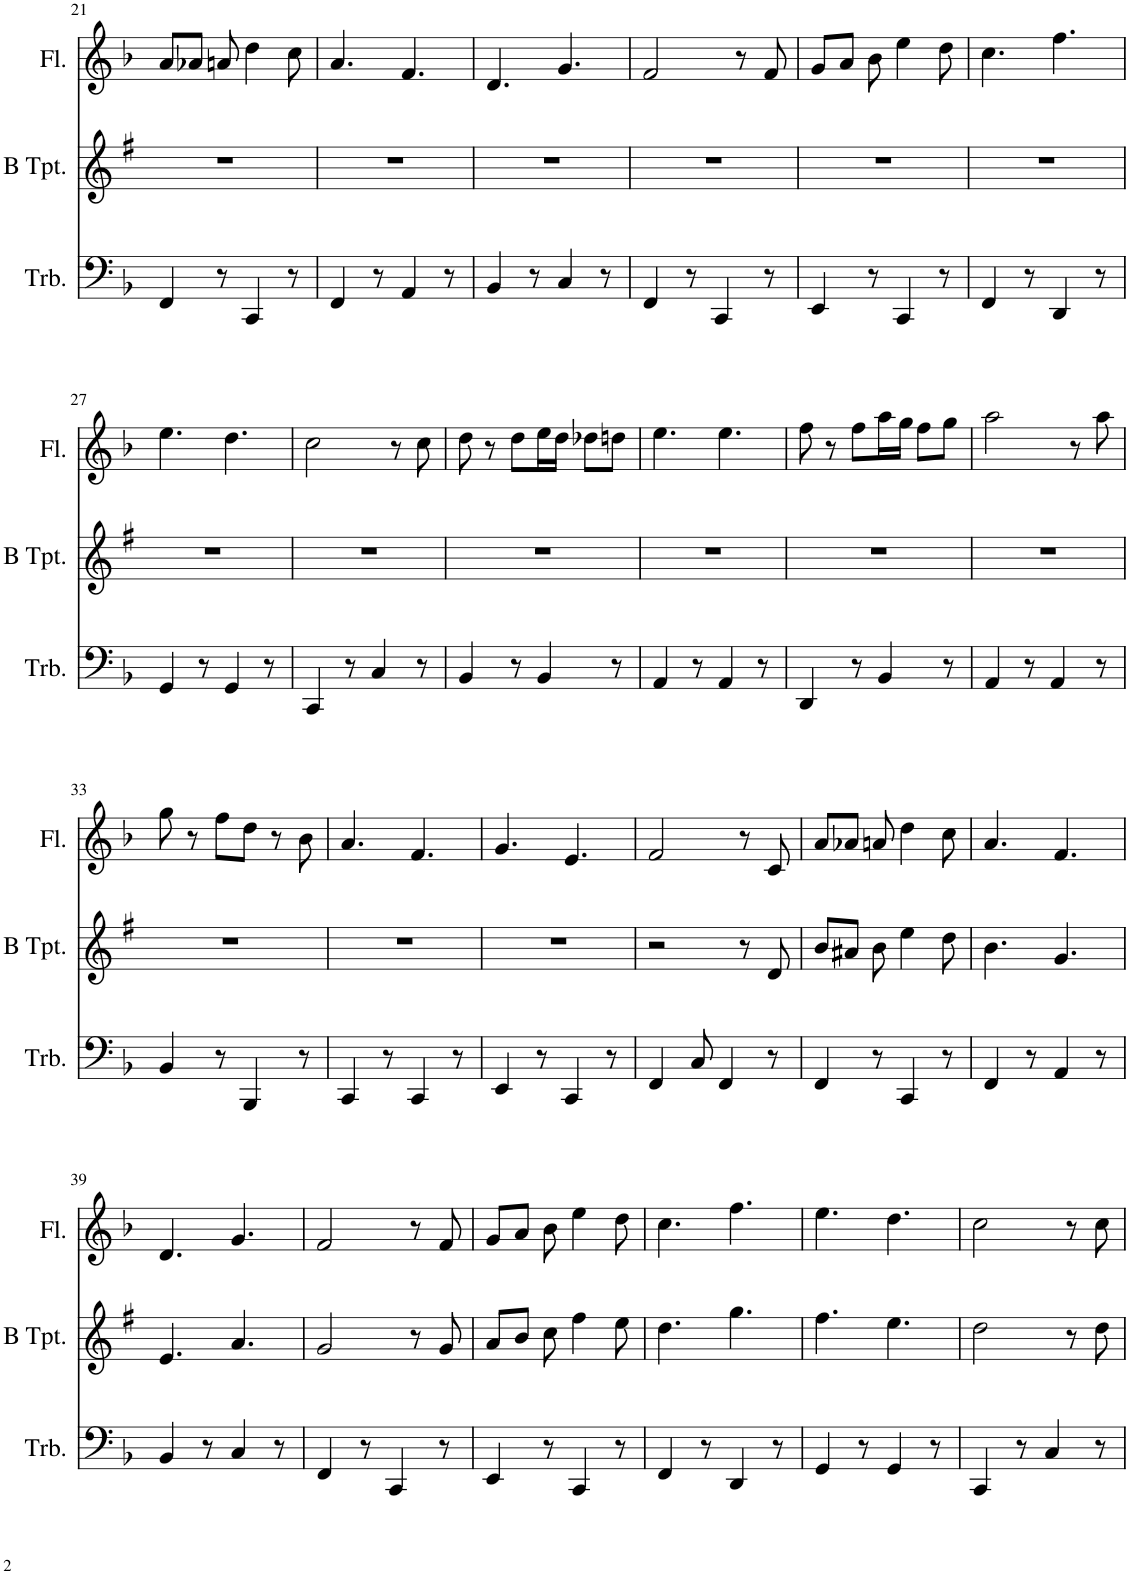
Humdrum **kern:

**kern	**kern	**kern
*part3	*part2	*part1
*staff3	*staff2	*staff1
*I"Trombone	*I"B Trumpet	*I"Flute
*I'Trb.	*I'B Tpt.	*I'Fl.
!!LO:PB:g=z
*clefF4	*clefG2	*clefG2
*	*Trd1c2	*
*k[b-]	*k[f#]	*k[b-]
*M3/4	*M3/4	*M3/4
=21	=21	=21
4FF/	2.r	8a/L
.	.	8a-X/J
8r	.	8an/
4CC/	.	4dd\
8r	.	8cc\
=22	=22	=22
4FF/	2.r	4.a/
8r	.	.
4AA/	.	4.f/
8r	.	.
=23	=23	=23
4BB-/	2.r	4.d/
8r	.	.
4C/	.	4.g/
8r	.	.
=24	=24	=24
4FF/	2.r	2f/
8r	.	.
4CC/	.	.
.	.	8r
8r	.	8f/
=25	=25	=25
4EE/	2.r	8g/L
.	.	8a/J
8r	.	8b-\
4CC/	.	4ee\
8r	.	8dd\
=26	=26	=26
4FF/	2.r	4.cc\
8r	.	.
4DD/	.	4.ff\
8r	.	.
!!LO:LB:g=z
=27	=27	=27
4GG/	2.r	4.ee\
8r	.	.
4GG/	.	4.dd\
8r	.	.
=28	=28	=28
4CC/	2.r	2cc\
8r	.	.
4C/	.	.
.	.	8r
8r	.	8cc\
=29	=29	=29
4BB-/	2.r	8dd\
.	.	8r
8r	.	8dd\L
4BB-/	.	16ee\L
.	.	16dd\JJ
.	.	8dd-X\L
8r	.	8ddn\J
=30	=30	=30
4AA/	2.r	4.ee\
8r	.	.
4AA/	.	4.ee\
8r	.	.
=31	=31	=31
4DD/	2.r	8ff\
.	.	8r
8r	.	8ff\L
4BB-/	.	16aa\L
.	.	16gg\JJ
.	.	8ff\L
8r	.	8gg\J
=32	=32	=32
4AA/	2.r	2aa\
8r	.	.
4AA/	.	.
.	.	8r
8r	.	8aa\
!!LO:LB:g=z
=33	=33	=33
4BB-/	2.r	8gg\
.	.	8r
8r	.	8ff\L
4BBB-/	.	8dd\J
.	.	8r
8r	.	8b-\
=34	=34	=34
4CC/	2.r	4.a/
8r	.	.
4CC/	.	4.f/
8r	.	.
=35	=35	=35
4EE/	2.r	4.g/
8r	.	.
4CC/	.	4.e/
8r	.	.
=36	=36	=36
4FF/	2r	2f/
8C/	.	.
4FF/	.	.
.	8r	8r
8r	8d/	8c/
=37	=37	=37
4FF/	8b/L	8a/L
.	8a#X/J	8a-X/J
8r	8b\	8an/
4CC/	4ee\	4dd\
8r	8dd\	8cc\
=38	=38	=38
4FF/	4.b\	4.a/
8r	.	.
4AA/	4.g/	4.f/
8r	.	.
!!LO:LB:g=z
=39	=39	=39
4BB-/	4.e/	4.d/
8r	.	.
4C/	4.a/	4.g/
8r	.	.
=40	=40	=40
4FF/	2g/	2f/
8r	.	.
4CC/	.	.
.	8r	8r
8r	8g/	8f/
=41	=41	=41
4EE/	8a/L	8g/L
.	8b/J	8a/J
8r	8cc\	8b-\
4CC/	4ff#\	4ee\
8r	8ee\	8dd\
=42	=42	=42
4FF/	4.dd\	4.cc\
8r	.	.
4DD/	4.gg\	4.ff\
8r	.	.
=43	=43	=43
4GG/	4.ff#\	4.ee\
8r	.	.
4GG/	4.ee\	4.dd\
8r	.	.
=44	=44	=44
4CC/	2dd\	2cc\
8r	.	.
4C/	.	.
.	8r	8r
8r	8dd\	8cc\
=	=	=
*-	*-	*-
